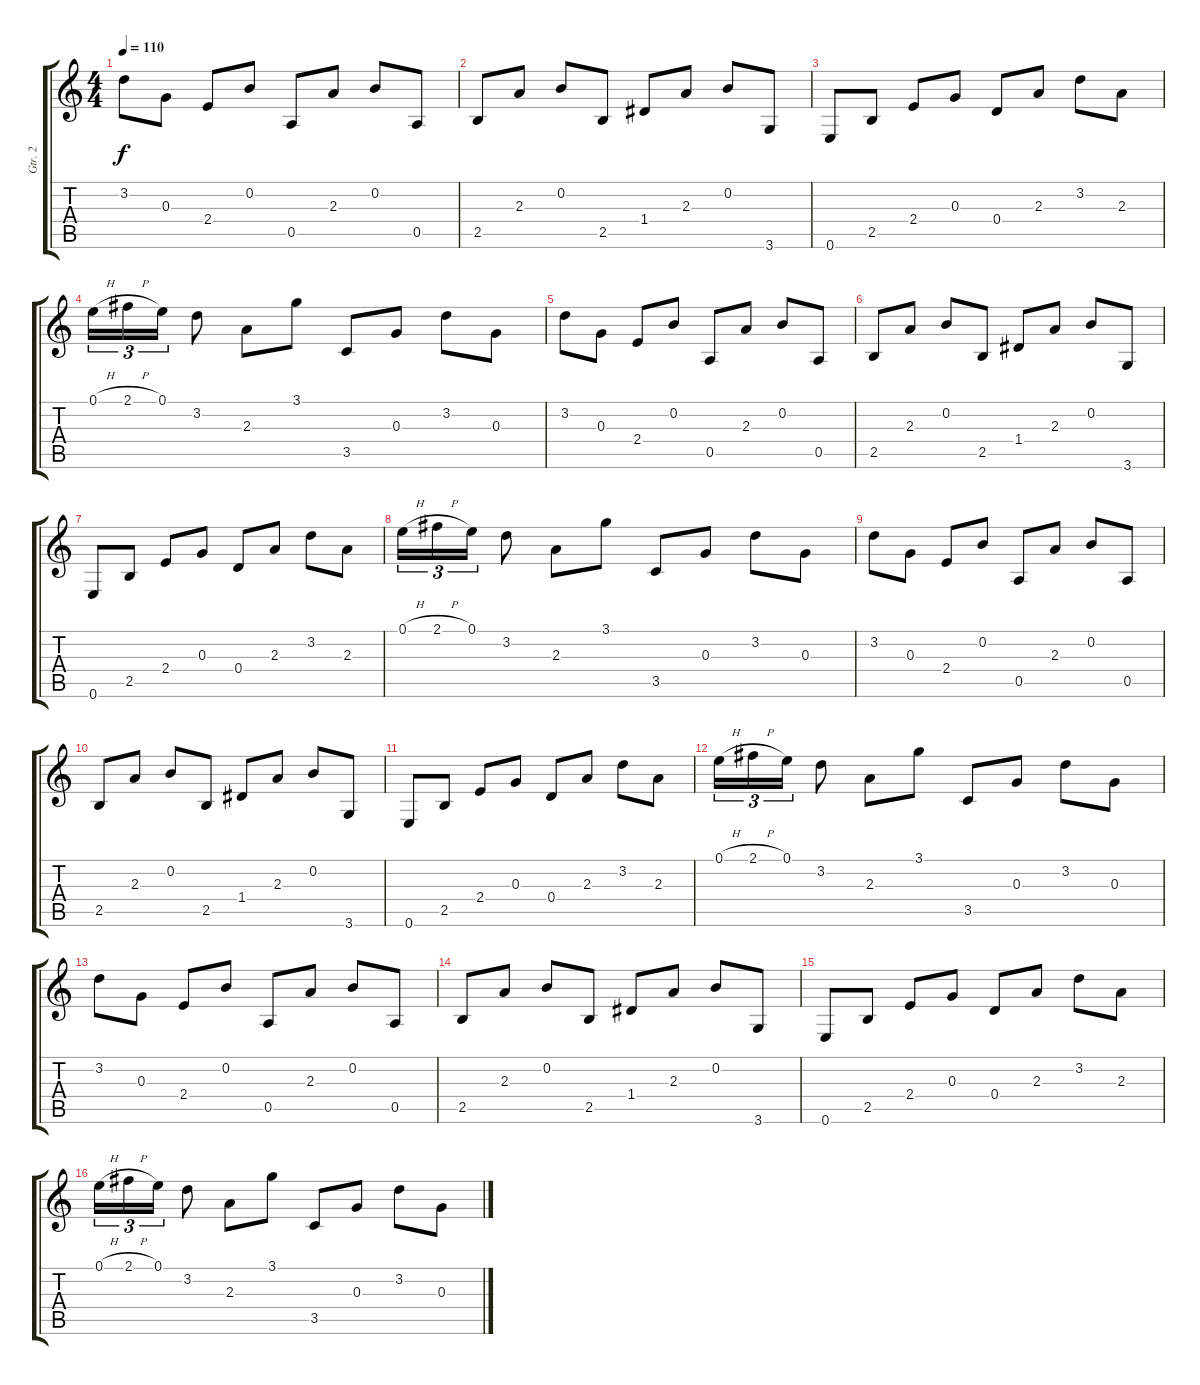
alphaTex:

\track ("Gtr. 2" "Gtr. 2") {instrument distortionguitar}
\staff {score tabs}
\tuning (E4 B3 G3 D3 A2 E2) {hide}
\ts (4 4)
\tempo 110
\clef g2
\ks c
3.2.8{dy f} 0.3.8 2.4.8 0.2.8 0.5.8 2.3.8 0.2.8 0.5.8 |
2.5.8 2.3.8 0.2.8 2.5.8 1.4.8 2.3.8 0.2.8 3.6.8 |
0.6.8 2.5.8 2.4.8 0.3.8 0.4.8 2.3.8 3.2.8 2.3.8 |
0.1{h}.16{tu (3 2)} 2.1{h}.16{tu (3 2)} 0.1.16{tu (3 2)} 3.2.8 2.3.8 3.1.8 3.5.8 0.3.8 3.2.8 0.3.8 |
3.2.8 0.3.8 2.4.8 0.2.8 0.5.8 2.3.8 0.2.8 0.5.8 |
2.5.8 2.3.8 0.2.8 2.5.8 1.4.8 2.3.8 0.2.8 3.6.8 |
0.6.8 2.5.8 2.4.8 0.3.8 0.4.8 2.3.8 3.2.8 2.3.8 |
0.1{h}.16{tu (3 2)} 2.1{h}.16{tu (3 2)} 0.1.16{tu (3 2)} 3.2.8 2.3.8 3.1.8 3.5.8 0.3.8 3.2.8 0.3.8 |
3.2.8 0.3.8 2.4.8 0.2.8 0.5.8 2.3.8 0.2.8 0.5.8 |
2.5.8 2.3.8 0.2.8 2.5.8 1.4.8 2.3.8 0.2.8 3.6.8 |
0.6.8 2.5.8 2.4.8 0.3.8 0.4.8 2.3.8 3.2.8 2.3.8 |
0.1{h}.16{tu (3 2)} 2.1{h}.16{tu (3 2)} 0.1.16{tu (3 2)} 3.2.8 2.3.8 3.1.8 3.5.8 0.3.8 3.2.8 0.3.8 |
3.2.8 0.3.8 2.4.8 0.2.8 0.5.8 2.3.8 0.2.8 0.5.8 |
2.5.8 2.3.8 0.2.8 2.5.8 1.4.8 2.3.8 0.2.8 3.6.8 |
0.6.8 2.5.8 2.4.8 0.3.8 0.4.8 2.3.8 3.2.8 2.3.8 |
0.1{h}.16{tu (3 2)} 2.1{h}.16{tu (3 2)} 0.1.16{tu (3 2)} 3.2.8 2.3.8 3.1.8 3.5.8 0.3.8 3.2.8 0.3.8
